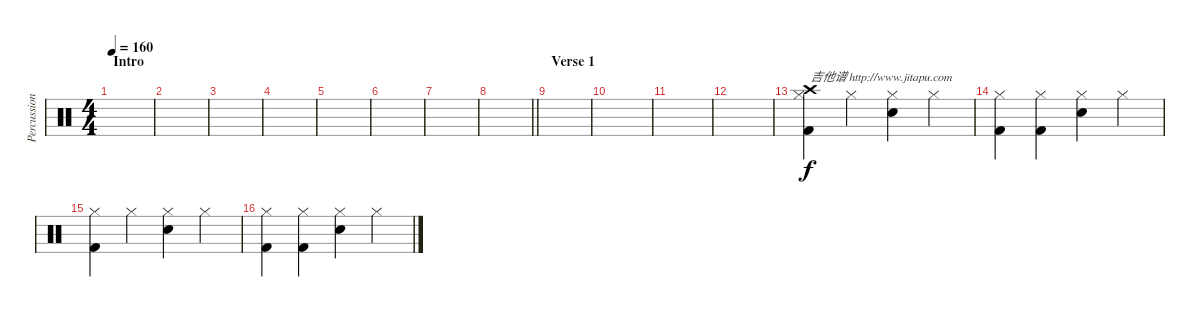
\track ("Percussion" "Percussion") {instrument percussion}
\staff {score}
\articulation defaults
\ts (4 4)
\section ("" "Intro")
\tempo 160
\clef neutral
\ks c
|
|
|
|
|
|
|
\barLineRight lightlight
|
\section ("" "Verse 1")
|
|
|
|
("Hi-Hat (closed)" "Crash high (hit)" "Kick (hit) 2").4{txt "吉他谱 http://www.jitapu.com"} "Hi-Hat (closed)".4 ("Hi-Hat (closed)" "Snare (hit) 2").4 "Hi-Hat (closed)".4 |
("Hi-Hat (closed)" "Kick (hit) 2").4 ("Hi-Hat (closed)" "Kick (hit) 2").4 ("Hi-Hat (closed)" "Snare (hit) 2").4 "Hi-Hat (closed)".4 |
("Hi-Hat (closed)" "Kick (hit) 2").4 "Hi-Hat (closed)".4 ("Hi-Hat (closed)" "Snare (hit) 2").4 "Hi-Hat (closed)".4 |
("Hi-Hat (closed)" "Kick (hit) 2").4 ("Hi-Hat (closed)" "Kick (hit) 2").4 ("Hi-Hat (closed)" "Snare (hit) 2").4 "Hi-Hat (closed)".4
